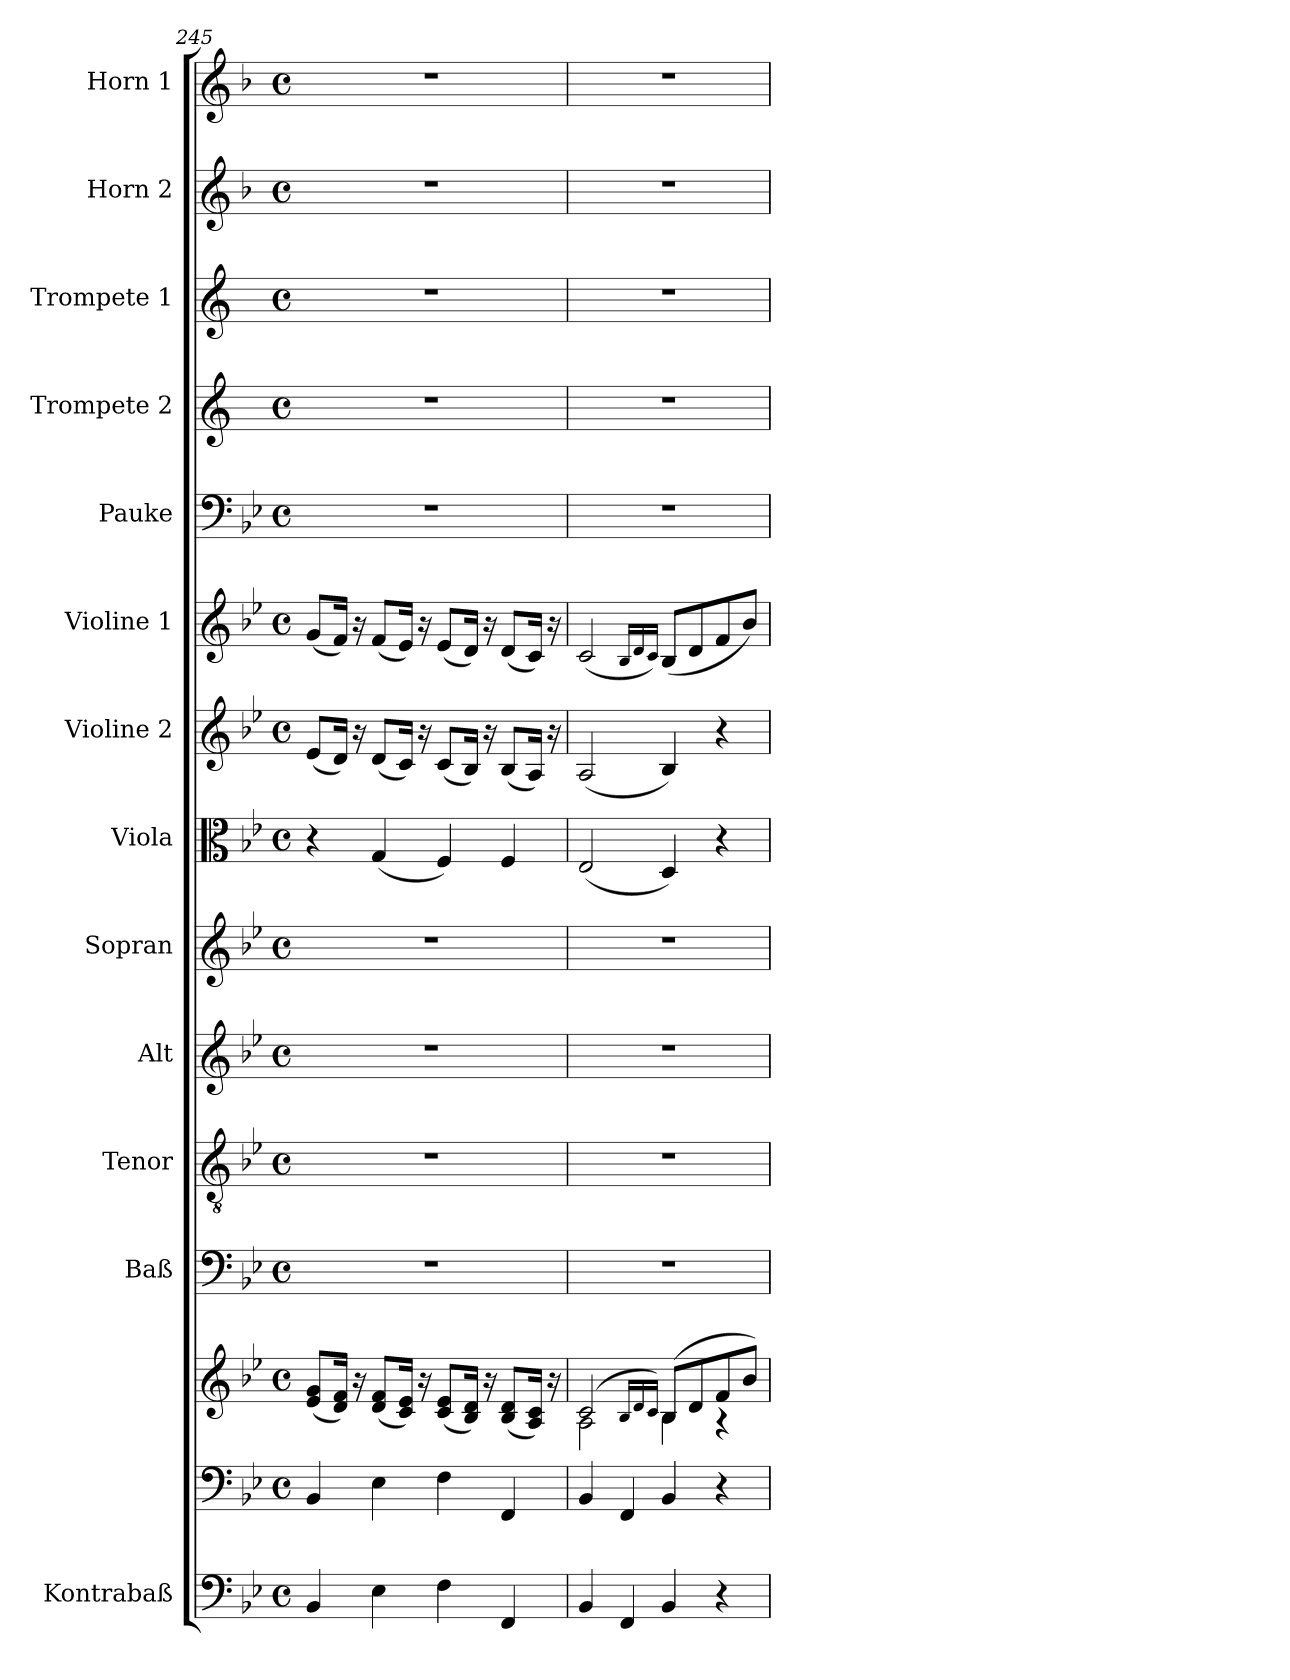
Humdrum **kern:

**kern	**kern	**kern	**kern	**kern	**kern	**kern	**kern	**kern	**kern	**kern	**kern	**kern	**kern	**kern
*part14	*part13	*part13	*part12	*part11	*part10	*part9	*part8	*part7	*part6	*part5	*part4	*part3	*part2	*part1
*staff15	*staff14	*staff13	*staff12	*staff11	*staff10	*staff9	*staff8	*staff7	*staff6	*staff5	*staff4	*staff3	*staff2	*staff1
*I"Kontrabaß	*	*	*I"Baß	*I"Tenor	*I"Alt	*I"Sopran	*I"Viola	*I"Violine 2	*I"Violine 1	*I"Pauke	*I"Trompete 2	*I"Trompete 1	*I"Horn 2	*I"Horn 1
*I'Kb.	*	*	*	*	*	*	*I'Vla.	*I'Vl. 2	*I'Vl. 1	*	*I'Tr. 2	*I'Tr. 1	*I'Hr. 2	*I'Hr. 1
*clefF4	*clefF4	*clefG2	*clefF4	*clefGv2	*clefG2	*clefG2	*clefC3	*clefG2	*clefG2	*clefF4	*clefG2	*clefG2	*clefG2	*clefG2
*ITrd7c12	*	*	*	*	*	*	*	*	*	*	*ITrd1c2	*ITrd1c2	*ITrd4c7	*ITrd4c7
*k[b-e-]	*k[b-e-]	*k[b-e-]	*k[b-e-]	*k[b-e-]	*k[b-e-]	*k[b-e-]	*k[b-e-]	*k[b-e-]	*k[b-e-]	*k[b-e-]	*k[b-e-]	*k[b-e-]	*k[b-e-]	*k[b-e-]
*B-:	*B-:	*B-:	*B-:	*B-:	*B-:	*B-:	*B-:	*B-:	*B-:	*B-:	*B-:	*B-:	*B-:	*B-:
*M4/4	*M4/4	*M4/4	*M4/4	*M4/4	*M4/4	*M4/4	*M4/4	*M4/4	*M4/4	*M4/4	*M4/4	*M4/4	*M4/4	*M4/4
*met(c)	*met(c)	*met(c)	*met(c)	*met(c)	*met(c)	*met(c)	*met(c)	*met(c)	*met(c)	*met(c)	*met(c)	*met(c)	*met(c)	*met(c)
=245	=245	=245	=245	=245	=245	=245	=245	=245	=245	=245	=245	=245	=245	=245
4BBB-/	4BB-/	(<8e-/ 8g/L	1r	1r	1r	1r	4r	(<8e-/L	(<8g/L	1r	1r	1r	1r	1r
.	.	16d/ 16f/Jk)	.	.	.	.	.	16d/Jk)	16f/Jk)	.	.	.	.	.
.	.	16r	.	.	.	.	.	16r	16r	.	.	.	.	.
4EE-\	4E-\	(<8d/ 8f/L	.	.	.	.	(<4G/	(<8d/L	(<8f/L	.	.	.	.	.
.	.	16c/ 16e-/Jk)	.	.	.	.	.	16c/Jk)	16e-/Jk)	.	.	.	.	.
.	.	16r	.	.	.	.	.	16r	16r	.	.	.	.	.
4FF\	4F\	(<8c/ 8e-/L	.	.	.	.	4F/)	(<8c/L	(<8e-/L	.	.	.	.	.
.	.	16B-/ 16d/Jk)	.	.	.	.	.	16B-/Jk)	16d/Jk)	.	.	.	.	.
.	.	16r	.	.	.	.	.	16r	16r	.	.	.	.	.
4FFF/	4FF/	(<8B-/ 8d/L	.	.	.	.	4F/	(<8B-/L	(<8d/L	.	.	.	.	.
.	.	16A/ 16c/Jk)	.	.	.	.	.	16A/Jk)	16c/Jk)	.	.	.	.	.
.	.	16r	.	.	.	.	.	16r	16r	.	.	.	.	.
=246	=246	=246	=246	=246	=246	=246	=246	=246	=246	=246	=246	=246	=246	=246
*	*	*^	*	*	*	*	*	*	*	*	*	*	*	*
4BBB-/	4BB-/	(2c/	2A\	1r	1r	1r	1r	(<2E-/	(<2A/	(<2c/	1r	1r	1r	1r	1r
4FFF/	4FF/	.	.	.	.	.	.	.	.	.	.	.	.	.	.
.	.	16qB-/LL	.	.	.	.	.	.	.	16qB-/LL	.	.	.	.	.
.	.	16qd/	.	.	.	.	.	.	.	16qd/	.	.	.	.	.
.	.	16qc/JJ)	.	.	.	.	.	.	.	16qc/JJ)	.	.	.	.	.
4BBB-/	4BB-/	(>8B-/L	4B-\	.	.	.	.	4D/)	4B-/)	(<8B-/L	.	.	.	.	.
.	.	8d/	.	.	.	.	.	.	.	8d/	.	.	.	.	.
4r	4r	8f/	4rG	.	.	.	.	4r	4r	8f/	.	.	.	.	.
.	.	8b-/J)	.	.	.	.	.	.	.	8b-/J)	.	.	.	.	.
*	*	*v	*v	*	*	*	*	*	*	*	*	*	*	*	*
=	=	=	=	=	=	=	=	=	=	=	=	=	=	=
*-	*-	*-	*-	*-	*-	*-	*-	*-	*-	*-	*-	*-	*-	*-
